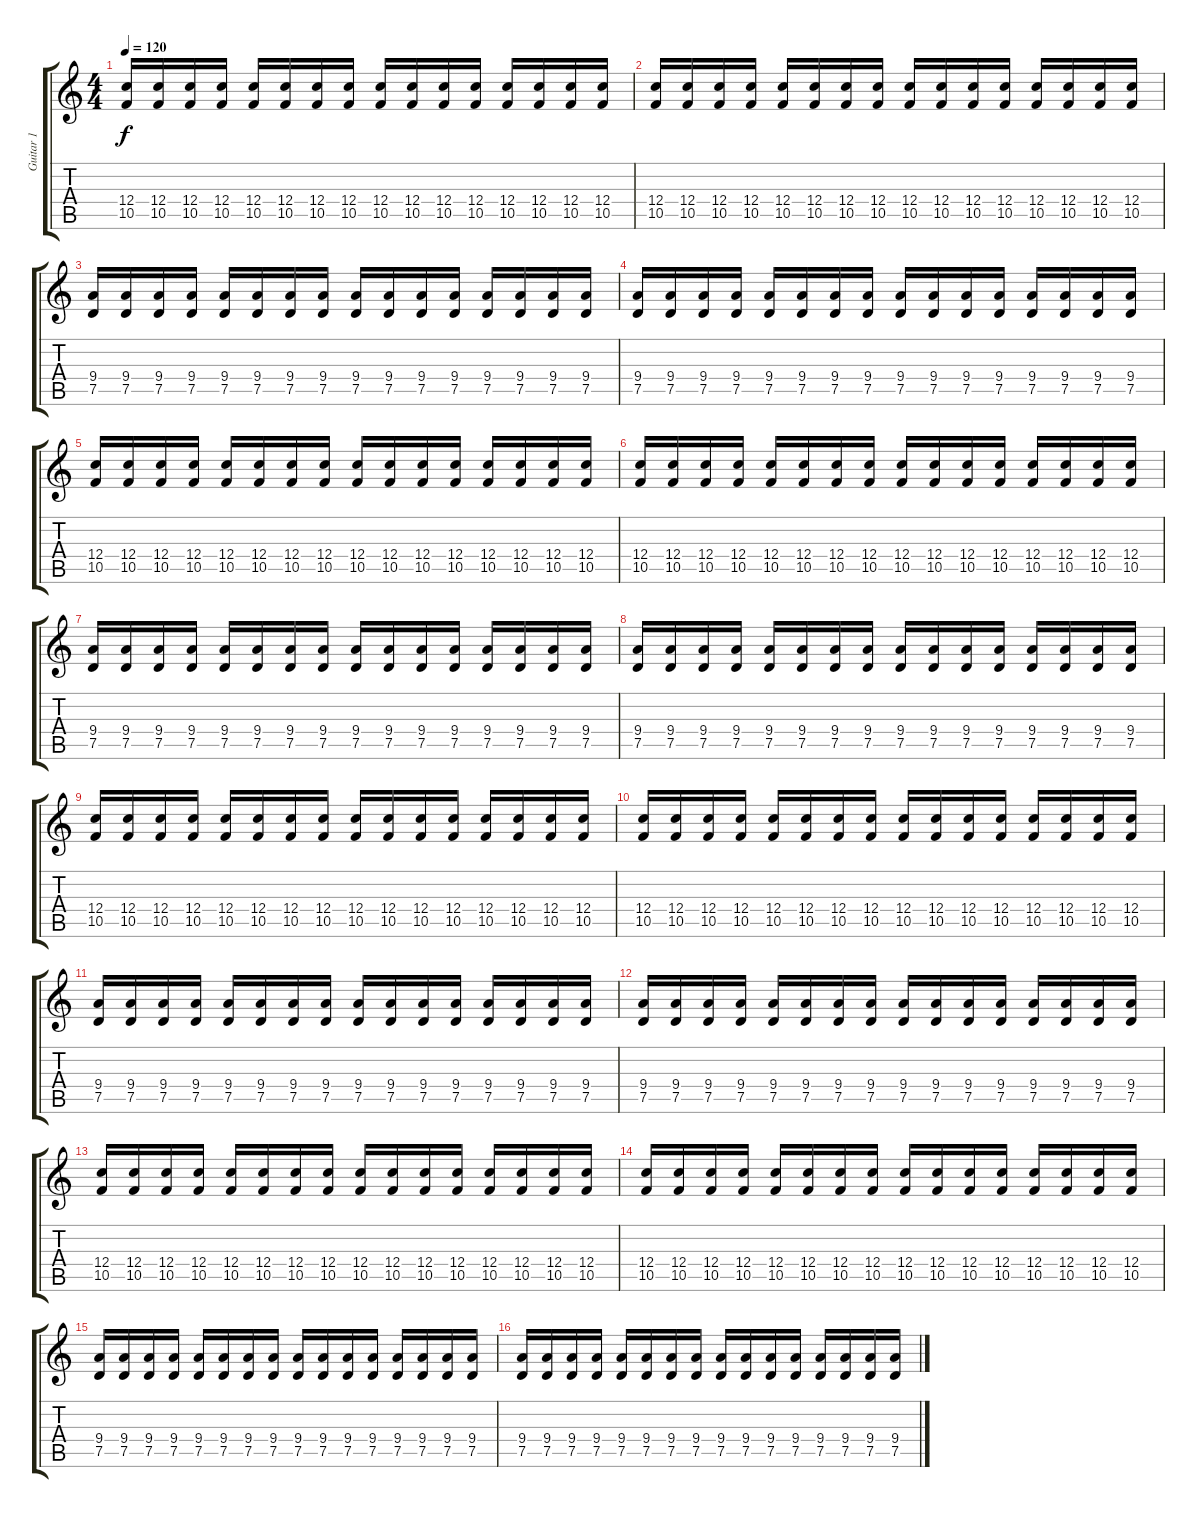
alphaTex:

\track ("Guitar 1" "Guitar 1") {instrument distortionguitar}
\staff {score tabs}
\tuning (D4 A3 F3 C3 G2 D2) {hide}
\ts (4 4)
\tempo 120
\clef g2
\ks c
(12.4 10.5).16{dy f} (12.4 10.5).16 (12.4 10.5).16 (12.4 10.5).16 (12.4 10.5).16 (12.4 10.5).16 (12.4 10.5).16 (12.4 10.5).16 (12.4 10.5).16 (12.4 10.5).16 (12.4 10.5).16 (12.4 10.5).16 (12.4 10.5).16 (12.4 10.5).16 (12.4 10.5).16 (12.4 10.5).16 |
(12.4 10.5).16 (12.4 10.5).16 (12.4 10.5).16 (12.4 10.5).16 (12.4 10.5).16 (12.4 10.5).16 (12.4 10.5).16 (12.4 10.5).16 (12.4 10.5).16 (12.4 10.5).16 (12.4 10.5).16 (12.4 10.5).16 (12.4 10.5).16 (12.4 10.5).16 (12.4 10.5).16 (12.4 10.5).16 |
(9.4 7.5).16 (9.4 7.5).16 (9.4 7.5).16 (9.4 7.5).16 (9.4 7.5).16 (9.4 7.5).16 (9.4 7.5).16 (9.4 7.5).16 (9.4 7.5).16 (9.4 7.5).16 (9.4 7.5).16 (9.4 7.5).16 (9.4 7.5).16 (9.4 7.5).16 (9.4 7.5).16 (9.4 7.5).16 |
(9.4 7.5).16 (9.4 7.5).16 (9.4 7.5).16 (9.4 7.5).16 (9.4 7.5).16 (9.4 7.5).16 (9.4 7.5).16 (9.4 7.5).16 (9.4 7.5).16 (9.4 7.5).16 (9.4 7.5).16 (9.4 7.5).16 (9.4 7.5).16 (9.4 7.5).16 (9.4 7.5).16 (9.4 7.5).16 |
(12.4 10.5).16 (12.4 10.5).16 (12.4 10.5).16 (12.4 10.5).16 (12.4 10.5).16 (12.4 10.5).16 (12.4 10.5).16 (12.4 10.5).16 (12.4 10.5).16 (12.4 10.5).16 (12.4 10.5).16 (12.4 10.5).16 (12.4 10.5).16 (12.4 10.5).16 (12.4 10.5).16 (12.4 10.5).16 |
(12.4 10.5).16 (12.4 10.5).16 (12.4 10.5).16 (12.4 10.5).16 (12.4 10.5).16 (12.4 10.5).16 (12.4 10.5).16 (12.4 10.5).16 (12.4 10.5).16 (12.4 10.5).16 (12.4 10.5).16 (12.4 10.5).16 (12.4 10.5).16 (12.4 10.5).16 (12.4 10.5).16 (12.4 10.5).16 |
(9.4 7.5).16 (9.4 7.5).16 (9.4 7.5).16 (9.4 7.5).16 (9.4 7.5).16 (9.4 7.5).16 (9.4 7.5).16 (9.4 7.5).16 (9.4 7.5).16 (9.4 7.5).16 (9.4 7.5).16 (9.4 7.5).16 (9.4 7.5).16 (9.4 7.5).16 (9.4 7.5).16 (9.4 7.5).16 |
(9.4 7.5).16 (9.4 7.5).16 (9.4 7.5).16 (9.4 7.5).16 (9.4 7.5).16 (9.4 7.5).16 (9.4 7.5).16 (9.4 7.5).16 (9.4 7.5).16 (9.4 7.5).16 (9.4 7.5).16 (9.4 7.5).16 (9.4 7.5).16 (9.4 7.5).16 (9.4 7.5).16 (9.4 7.5).16 |
(12.4 10.5).16 (12.4 10.5).16 (12.4 10.5).16 (12.4 10.5).16 (12.4 10.5).16 (12.4 10.5).16 (12.4 10.5).16 (12.4 10.5).16 (12.4 10.5).16 (12.4 10.5).16 (12.4 10.5).16 (12.4 10.5).16 (12.4 10.5).16 (12.4 10.5).16 (12.4 10.5).16 (12.4 10.5).16 |
(12.4 10.5).16 (12.4 10.5).16 (12.4 10.5).16 (12.4 10.5).16 (12.4 10.5).16 (12.4 10.5).16 (12.4 10.5).16 (12.4 10.5).16 (12.4 10.5).16 (12.4 10.5).16 (12.4 10.5).16 (12.4 10.5).16 (12.4 10.5).16 (12.4 10.5).16 (12.4 10.5).16 (12.4 10.5).16 |
(9.4 7.5).16 (9.4 7.5).16 (9.4 7.5).16 (9.4 7.5).16 (9.4 7.5).16 (9.4 7.5).16 (9.4 7.5).16 (9.4 7.5).16 (9.4 7.5).16 (9.4 7.5).16 (9.4 7.5).16 (9.4 7.5).16 (9.4 7.5).16 (9.4 7.5).16 (9.4 7.5).16 (9.4 7.5).16 |
(9.4 7.5).16 (9.4 7.5).16 (9.4 7.5).16 (9.4 7.5).16 (9.4 7.5).16 (9.4 7.5).16 (9.4 7.5).16 (9.4 7.5).16 (9.4 7.5).16 (9.4 7.5).16 (9.4 7.5).16 (9.4 7.5).16 (9.4 7.5).16 (9.4 7.5).16 (9.4 7.5).16 (9.4 7.5).16 |
(12.4 10.5).16 (12.4 10.5).16 (12.4 10.5).16 (12.4 10.5).16 (12.4 10.5).16 (12.4 10.5).16 (12.4 10.5).16 (12.4 10.5).16 (12.4 10.5).16 (12.4 10.5).16 (12.4 10.5).16 (12.4 10.5).16 (12.4 10.5).16 (12.4 10.5).16 (12.4 10.5).16 (12.4 10.5).16 |
(12.4 10.5).16 (12.4 10.5).16 (12.4 10.5).16 (12.4 10.5).16 (12.4 10.5).16 (12.4 10.5).16 (12.4 10.5).16 (12.4 10.5).16 (12.4 10.5).16 (12.4 10.5).16 (12.4 10.5).16 (12.4 10.5).16 (12.4 10.5).16 (12.4 10.5).16 (12.4 10.5).16 (12.4 10.5).16 |
(9.4 7.5).16 (9.4 7.5).16 (9.4 7.5).16 (9.4 7.5).16 (9.4 7.5).16 (9.4 7.5).16 (9.4 7.5).16 (9.4 7.5).16 (9.4 7.5).16 (9.4 7.5).16 (9.4 7.5).16 (9.4 7.5).16 (9.4 7.5).16 (9.4 7.5).16 (9.4 7.5).16 (9.4 7.5).16 |
(9.4 7.5).16 (9.4 7.5).16 (9.4 7.5).16 (9.4 7.5).16 (9.4 7.5).16 (9.4 7.5).16 (9.4 7.5).16 (9.4 7.5).16 (9.4 7.5).16 (9.4 7.5).16 (9.4 7.5).16 (9.4 7.5).16 (9.4 7.5).16 (9.4 7.5).16 (9.4 7.5).16 (9.4 7.5).16
